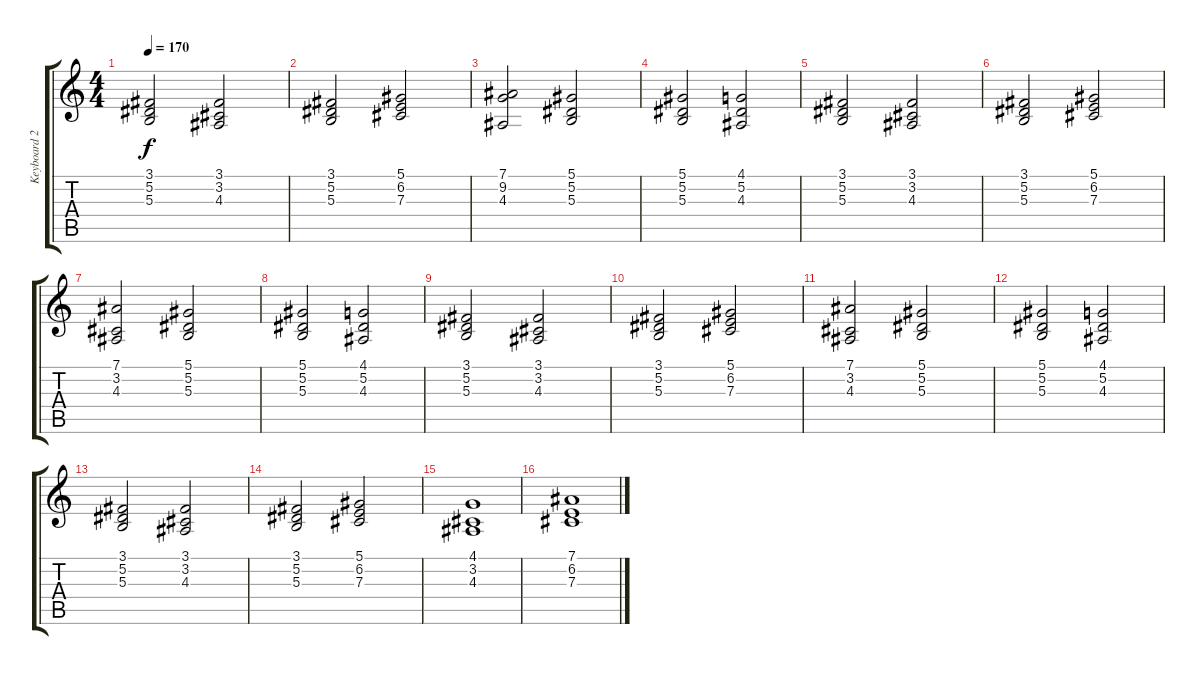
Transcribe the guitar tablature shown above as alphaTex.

\track ("Keyboard 2" "Keyboard 2") {instrument choiraahs}
\staff {score tabs}
\tuning (Eb4 Bb3 Gb3 Db3 Ab2 Eb2) {hide}
\ts (4 4)
\tempo 170
\clef g2
\ks c
(3.1 5.2 5.3).2{dy f} (3.1 3.2 4.3).2 |
(3.1 5.2 5.3).2 (5.1 6.2 7.3).2 |
(7.1 9.2 4.3).2 (5.1 5.2 5.3).2 |
(5.1 5.2 5.3).2 (4.1 5.2 4.3).2 |
(3.1 5.2 5.3).2 (3.1 3.2 4.3).2 |
(3.1 5.2 5.3).2 (5.1 6.2 7.3).2 |
(7.1 3.2 4.3).2 (5.1 5.2 5.3).2 |
(5.1 5.2 5.3).2 (4.1 5.2 4.3).2 |
(3.1 5.2 5.3).2 (3.1 3.2 4.3).2 |
(3.1 5.2 5.3).2 (5.1 6.2 7.3).2 |
(7.1 3.2 4.3).2 (5.1 5.2 5.3).2 |
(5.1 5.2 5.3).2 (4.1 5.2 4.3).2 |
(3.1 5.2 5.3).2 (3.1 3.2 4.3).2 |
(3.1 5.2 5.3).2 (5.1 6.2 7.3).2 |
(4.1 3.2 4.3).1 |
(7.1 6.2 7.3).1
